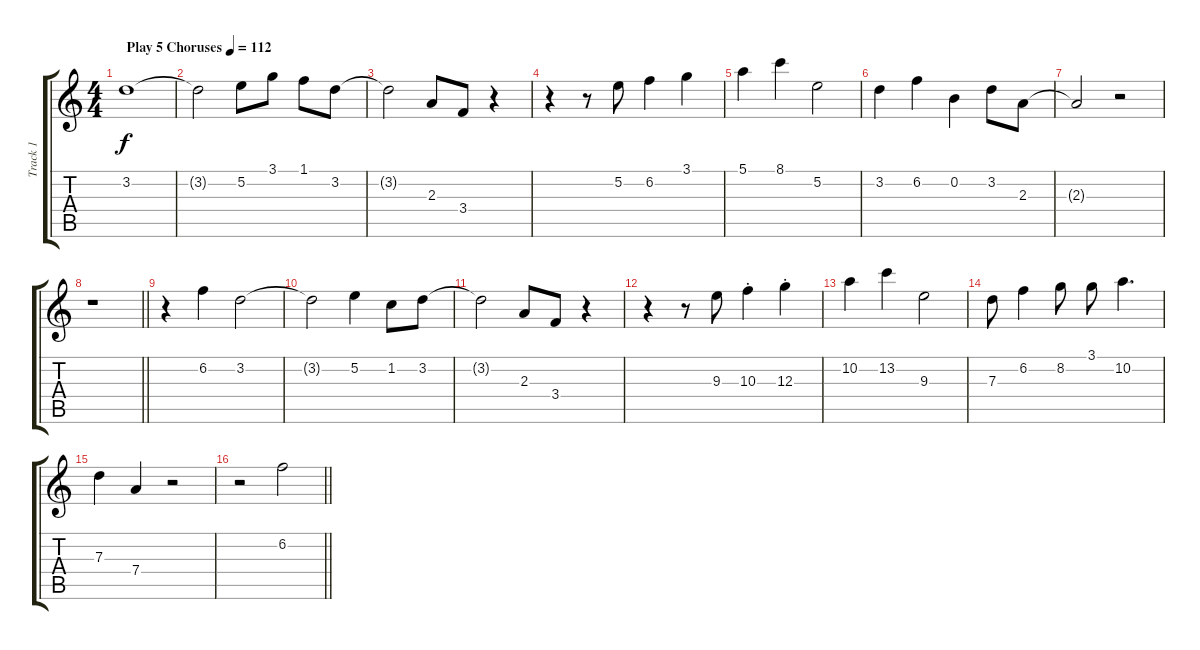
\track ("Track 1" "Track 1") {instrument electricguitarjazz}
\staff {score tabs}
\tuning (E4 B3 G3 D3 A2 E2) {hide}
\ts (4 4)
\tempo (112 "Play 5 Choruses")
\clef g2
\ks c
3.2.1{dy f instrument electricguitarjazz} |
3.2{t}.2 5.2.8 3.1.8 1.1.8 3.2.8 |
3.2{t}.2 2.3.8 3.4.8 r.4 |
r.4 r.8 5.2.8 6.2.4 3.1.4 |
5.1.4 8.1.4 5.2.2 |
3.2.4 6.2.4 0.2.4 3.2.8 2.3.8 |
2.3{t}.2 r.2 |
\barLineRight lightlight
r.1 |
r.4 6.2.4 3.2.2 |
3.2{t}.2 5.2.4 1.2.8 3.2.8 |
3.2{t}.2 2.3.8 3.4.8 r.4 |
r.4 r.8 9.3.8 10.3{st}.4 12.3{st}.4 |
10.2.4 13.2.4 9.3.2 |
7.3.8 6.2.4 8.2.8 3.1.8 10.2.4{d} |
7.3.4 7.4.4 r.2 |
\barLineRight lightlight
r.2 6.2.2
